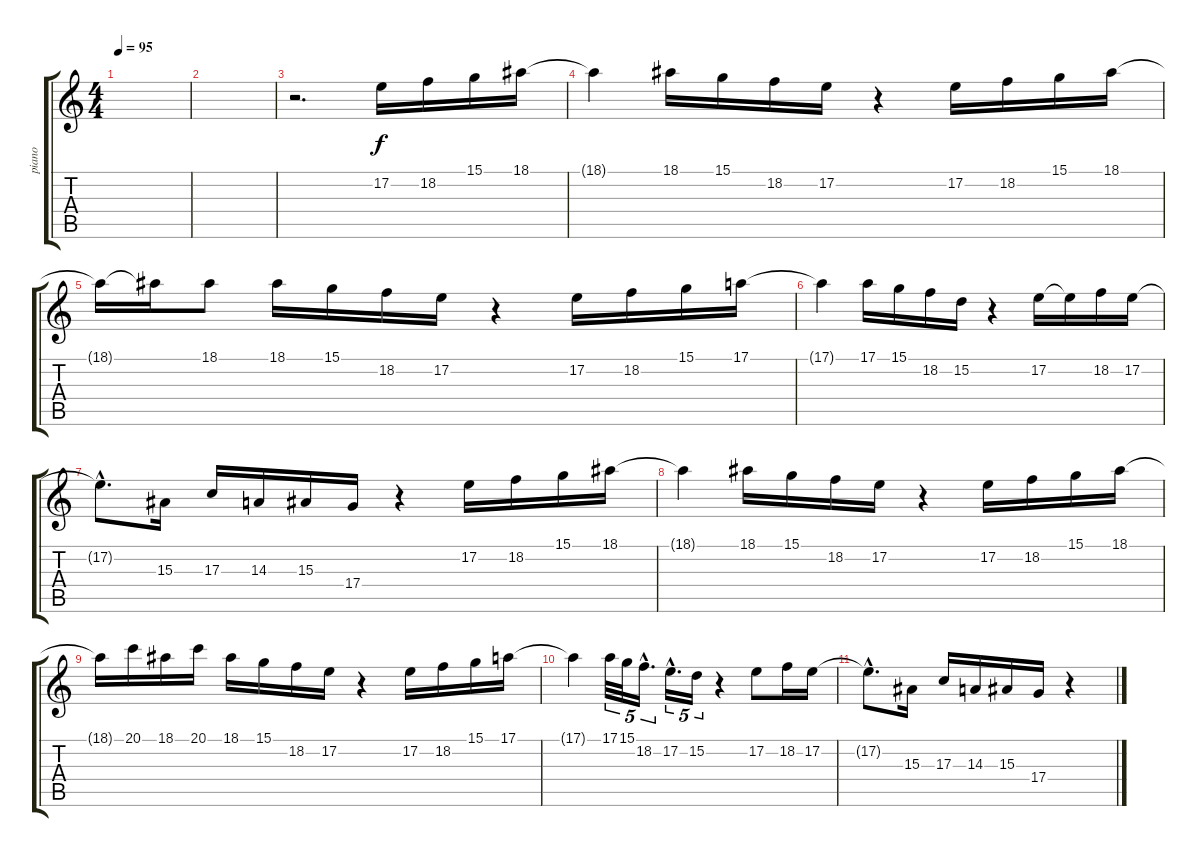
\track ("piano" "piano") {instrument acousticgrandpiano}
\staff {score tabs}
\tuning (E4 B3 G3 D3 A2 E2) {hide}
\ts (4 4)
\tempo 95
\clef g2
\ks c
|
|
r.2{d} 17.2.16 18.2.16 15.1.16 18.1.16 |
18.1{t}.4 18.1.16 15.1.16 18.2.16 17.2.16 r.4 17.2.16 18.2.16 15.1.16 18.1.16 |
18.1{t}.16 18.1{t}.16 18.1.8 18.1.16 15.1.16 18.2.16 17.2.16 r.4 17.2.16 18.2.16 15.1.16 17.1.16 |
17.1{t}.4 17.1.16 15.1.16 18.2.16 15.2.16 r.4 17.2.16 17.2{t}.16 18.2.16 17.2.16 |
17.2{hac t}.8{d} 15.3.16 17.3.16 14.3.16 15.3.16 17.4.16 r.4 17.2.16 18.2.16 15.1.16 18.1.16 |
18.1{t}.4 18.1.16 15.1.16 18.2.16 17.2.16 r.4 17.2.16 18.2.16 15.1.16 18.1.16 |
18.1{t}.16 20.1.16 18.1.16 20.1.16 18.1.16 15.1.16 18.2.16 17.2.16 r.4 17.2.16 18.2.16 15.1.16 17.1.16 |
17.1{t}.4 17.1.32{tu (5 4)} 15.1.32{tu (5 4)} 18.2{hac}.16{d tu (5 4)} 17.2{hac}.16{d tu (5 4)} 15.2.16{tu (5 4)} r.4 17.2.8 18.2.16 17.2.16 |
17.2{hac t}.8{d} 15.3.16 17.3.16 14.3.16 15.3.16 17.4.16 r.4
